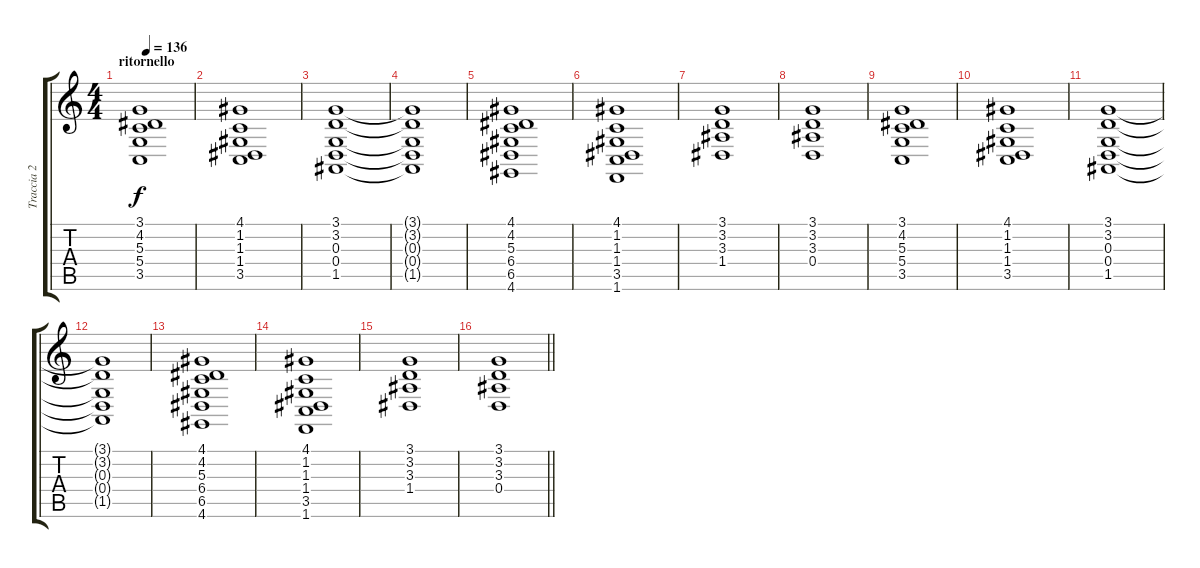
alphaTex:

\track ("Traccia 2" "Traccia 2") {instrument stringensemble1}
\staff {score tabs}
\tuning (E4 B3 G3 D3 A2 E2) {hide}
\ts (4 4)
\section ("" "ritornello")
\tempo 136
\clef g2
\ks c
(3.1 4.2 5.3 5.4 3.5).1{dy f} |
(4.1 1.2 1.3 1.4 3.5).1 |
(3.1 3.2 0.3 0.4 1.5).1 |
(3.1{t} 3.2{t} 0.3{t} 0.4{t} 1.5{t}).1 |
(4.1 4.2 5.3 6.4 6.5 4.6).1 |
(4.1 1.2 1.3 1.4 3.5 1.6).1 |
(3.1 3.2 3.3 1.4).1 |
(3.1 3.2 3.3 0.4).1 |
(3.1 4.2 5.3 5.4 3.5).1 |
(4.1 1.2 1.3 1.4 3.5).1 |
(3.1 3.2 0.3 0.4 1.5).1 |
(3.1{t} 3.2{t} 0.3{t} 0.4{t} 1.5{t}).1 |
(4.1 4.2 5.3 6.4 6.5 4.6).1 |
(4.1 1.2 1.3 1.4 3.5 1.6).1 |
(3.1 3.2 3.3 1.4).1 |
\barLineRight lightlight
(3.1 3.2 3.3 0.4).1
